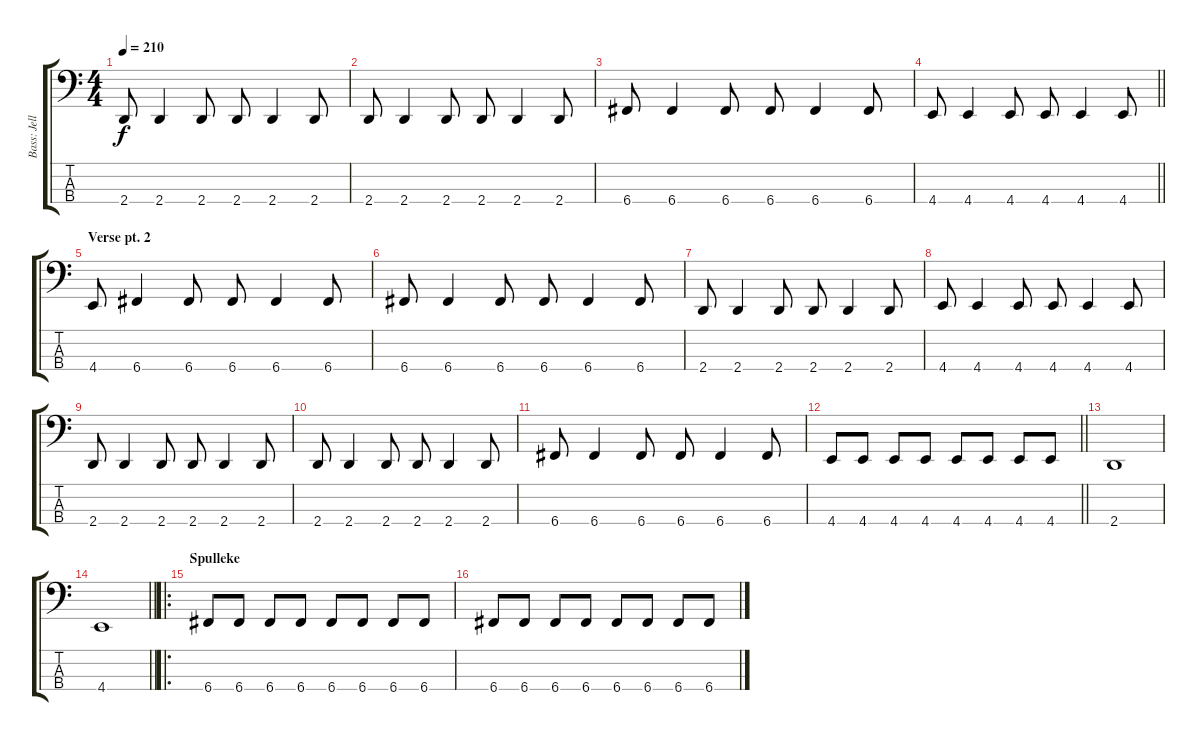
\track ("Bass: Jelle" "Bass: Jell") {instrument electricbasspick}
\staff {score tabs}
\tuning (F2 C2 G1 C1) {hide}
\ts (4 4)
\tempo 210
\clef f4
\ks c
2.4.8{dy f} 2.4.4 2.4.8 2.4.8 2.4.4 2.4.8 |
2.4.8 2.4.4 2.4.8 2.4.8 2.4.4 2.4.8 |
6.4.8 6.4.4 6.4.8 6.4.8 6.4.4 6.4.8 |
\barLineRight lightlight
4.4.8 4.4.4 4.4.8 4.4.8 4.4.4 4.4.8 |
\section ("" "Verse pt. 2")
4.4.8 6.4.4 6.4.8 6.4.8 6.4.4 6.4.8 |
6.4.8 6.4.4 6.4.8 6.4.8 6.4.4 6.4.8 |
2.4.8 2.4.4 2.4.8 2.4.8 2.4.4 2.4.8 |
4.4.8 4.4.4 4.4.8 4.4.8 4.4.4 4.4.8 |
2.4.8 2.4.4 2.4.8 2.4.8 2.4.4 2.4.8 |
2.4.8 2.4.4 2.4.8 2.4.8 2.4.4 2.4.8 |
6.4.8 6.4.4 6.4.8 6.4.8 6.4.4 6.4.8 |
\barLineRight lightlight
4.4.8 4.4.8 4.4.8 4.4.8 4.4.8 4.4.8 4.4.8 4.4.8 |
\section ("" "")
2.4.1 |
\barLineRight lightlight
4.4.1 |
\ro
\section ("" "Spulleke")
6.4.8 6.4.8 6.4.8 6.4.8 6.4.8 6.4.8 6.4.8 6.4.8 |
6.4.8 6.4.8 6.4.8 6.4.8 6.4.8 6.4.8 6.4.8 6.4.8
